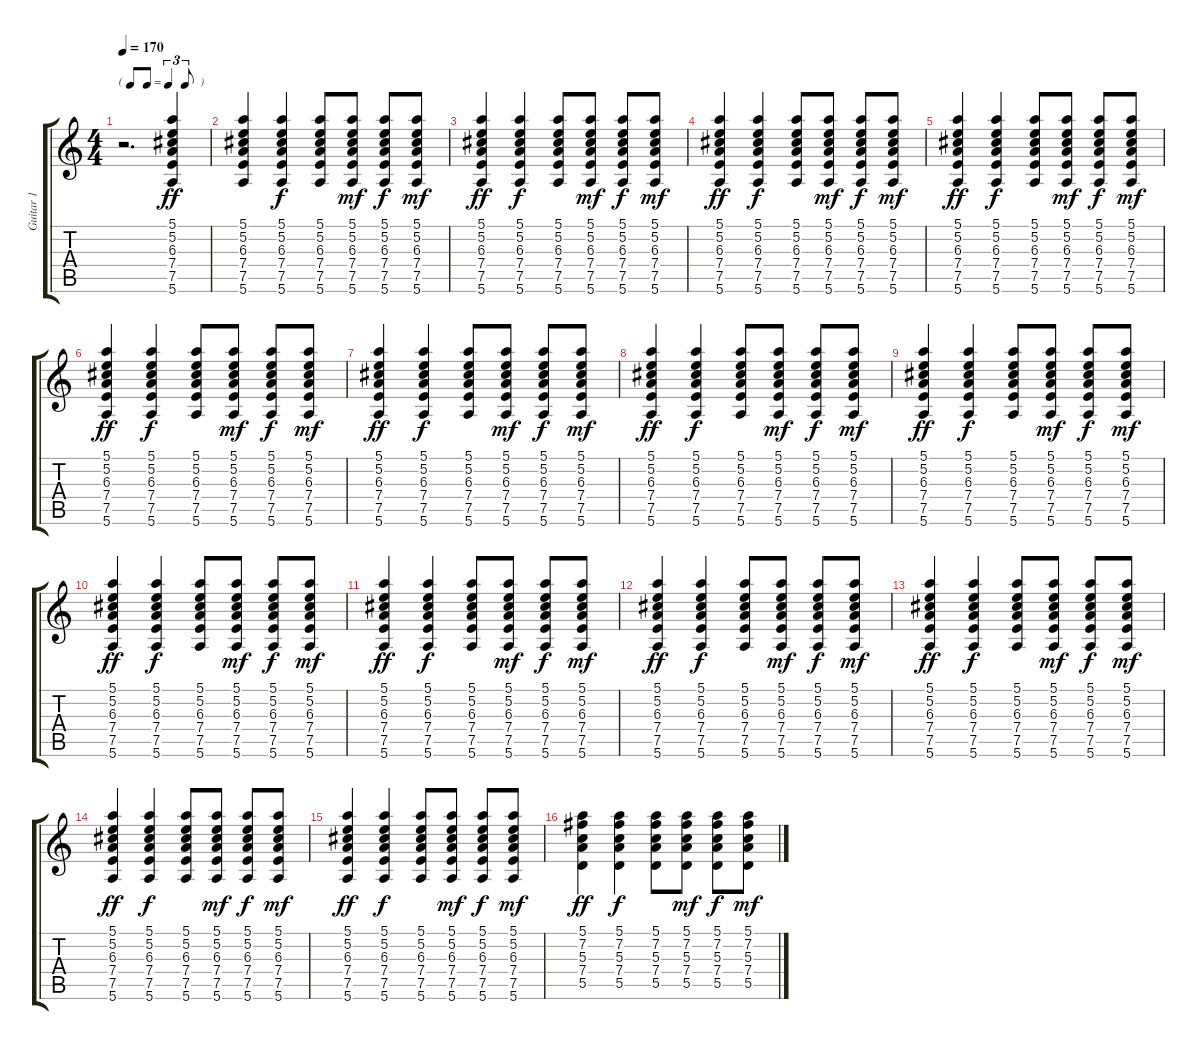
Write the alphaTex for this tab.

\track ("Guitar 1" "Guitar 1") {instrument acousticguitarsteel}
\staff {score tabs}
\tuning (E4 B3 G3 D3 A2 E2) {hide}
\ts (4 4)
\tf triplet8th
\tempo 170
\clef g2
\ks c
r.2{d dy ff instrument acousticguitarsteel} (5.1 5.2 6.3 7.4 7.5 5.6).4 |
(5.1 5.2 6.3 7.4 7.5 5.6).4 (5.1 5.2 6.3 7.4 7.5 5.6).4{dy f} (5.1 5.2 6.3 7.4 7.5 5.6).8 (5.1 5.2 6.3 7.4 7.5 5.6).8{dy mf} (5.1 5.2 6.3 7.4 7.5 5.6).8{dy f} (5.1 5.2 6.3 7.4 7.5 5.6).8{dy mf} |
(5.1 5.2 6.3 7.4 7.5 5.6).4{dy ff} (5.1 5.2 6.3 7.4 7.5 5.6).4{dy f} (5.1 5.2 6.3 7.4 7.5 5.6).8 (5.1 5.2 6.3 7.4 7.5 5.6).8{dy mf} (5.1 5.2 6.3 7.4 7.5 5.6).8{dy f} (5.1 5.2 6.3 7.4 7.5 5.6).8{dy mf} |
(5.1 5.2 6.3 7.4 7.5 5.6).4{dy ff} (5.1 5.2 6.3 7.4 7.5 5.6).4{dy f} (5.1 5.2 6.3 7.4 7.5 5.6).8 (5.1 5.2 6.3 7.4 7.5 5.6).8{dy mf} (5.1 5.2 6.3 7.4 7.5 5.6).8{dy f} (5.1 5.2 6.3 7.4 7.5 5.6).8{dy mf} |
(5.1 5.2 6.3 7.4 7.5 5.6).4{dy ff} (5.1 5.2 6.3 7.4 7.5 5.6).4{dy f} (5.1 5.2 6.3 7.4 7.5 5.6).8 (5.1 5.2 6.3 7.4 7.5 5.6).8{dy mf} (5.1 5.2 6.3 7.4 7.5 5.6).8{dy f} (5.1 5.2 6.3 7.4 7.5 5.6).8{dy mf} |
(5.1 5.2 6.3 7.4 7.5 5.6).4{dy ff} (5.1 5.2 6.3 7.4 7.5 5.6).4{dy f} (5.1 5.2 6.3 7.4 7.5 5.6).8 (5.1 5.2 6.3 7.4 7.5 5.6).8{dy mf} (5.1 5.2 6.3 7.4 7.5 5.6).8{dy f} (5.1 5.2 6.3 7.4 7.5 5.6).8{dy mf} |
(5.1 5.2 6.3 7.4 7.5 5.6).4{dy ff} (5.1 5.2 6.3 7.4 7.5 5.6).4{dy f} (5.1 5.2 6.3 7.4 7.5 5.6).8 (5.1 5.2 6.3 7.4 7.5 5.6).8{dy mf} (5.1 5.2 6.3 7.4 7.5 5.6).8{dy f} (5.1 5.2 6.3 7.4 7.5 5.6).8{dy mf} |
(5.1 5.2 6.3 7.4 7.5 5.6).4{dy ff} (5.1 5.2 6.3 7.4 7.5 5.6).4{dy f} (5.1 5.2 6.3 7.4 7.5 5.6).8 (5.1 5.2 6.3 7.4 7.5 5.6).8{dy mf} (5.1 5.2 6.3 7.4 7.5 5.6).8{dy f} (5.1 5.2 6.3 7.4 7.5 5.6).8{dy mf} |
(5.1 5.2 6.3 7.4 7.5 5.6).4{dy ff} (5.1 5.2 6.3 7.4 7.5 5.6).4{dy f} (5.1 5.2 6.3 7.4 7.5 5.6).8 (5.1 5.2 6.3 7.4 7.5 5.6).8{dy mf} (5.1 5.2 6.3 7.4 7.5 5.6).8{dy f} (5.1 5.2 6.3 7.4 7.5 5.6).8{dy mf} |
(5.1 5.2 6.3 7.4 7.5 5.6).4{dy ff} (5.1 5.2 6.3 7.4 7.5 5.6).4{dy f} (5.1 5.2 6.3 7.4 7.5 5.6).8 (5.1 5.2 6.3 7.4 7.5 5.6).8{dy mf} (5.1 5.2 6.3 7.4 7.5 5.6).8{dy f} (5.1 5.2 6.3 7.4 7.5 5.6).8{dy mf} |
(5.1 5.2 6.3 7.4 7.5 5.6).4{dy ff} (5.1 5.2 6.3 7.4 7.5 5.6).4{dy f} (5.1 5.2 6.3 7.4 7.5 5.6).8 (5.1 5.2 6.3 7.4 7.5 5.6).8{dy mf} (5.1 5.2 6.3 7.4 7.5 5.6).8{dy f} (5.1 5.2 6.3 7.4 7.5 5.6).8{dy mf} |
(5.1 5.2 6.3 7.4 7.5 5.6).4{dy ff} (5.1 5.2 6.3 7.4 7.5 5.6).4{dy f} (5.1 5.2 6.3 7.4 7.5 5.6).8 (5.1 5.2 6.3 7.4 7.5 5.6).8{dy mf} (5.1 5.2 6.3 7.4 7.5 5.6).8{dy f} (5.1 5.2 6.3 7.4 7.5 5.6).8{dy mf} |
(5.1 5.2 6.3 7.4 7.5 5.6).4{dy ff} (5.1 5.2 6.3 7.4 7.5 5.6).4{dy f} (5.1 5.2 6.3 7.4 7.5 5.6).8 (5.1 5.2 6.3 7.4 7.5 5.6).8{dy mf} (5.1 5.2 6.3 7.4 7.5 5.6).8{dy f} (5.1 5.2 6.3 7.4 7.5 5.6).8{dy mf} |
(5.1 5.2 6.3 7.4 7.5 5.6).4{dy ff} (5.1 5.2 6.3 7.4 7.5 5.6).4{dy f} (5.1 5.2 6.3 7.4 7.5 5.6).8 (5.1 5.2 6.3 7.4 7.5 5.6).8{dy mf} (5.1 5.2 6.3 7.4 7.5 5.6).8{dy f} (5.1 5.2 6.3 7.4 7.5 5.6).8{dy mf} |
(5.1 5.2 6.3 7.4 7.5 5.6).4{dy ff} (5.1 5.2 6.3 7.4 7.5 5.6).4{dy f} (5.1 5.2 6.3 7.4 7.5 5.6).8 (5.1 5.2 6.3 7.4 7.5 5.6).8{dy mf} (5.1 5.2 6.3 7.4 7.5 5.6).8{dy f} (5.1 5.2 6.3 7.4 7.5 5.6).8{dy mf} |
(5.1 7.2 5.3 7.4 5.5).4{dy ff} (5.1 7.2 5.3 7.4 5.5).4{dy f} (5.1 7.2 5.3 7.4 5.5).8 (5.1 7.2 5.3 7.4 5.5).8{dy mf} (5.1 7.2 5.3 7.4 5.5).8{dy f} (5.1 7.2 5.3 7.4 5.5).8{dy mf}
